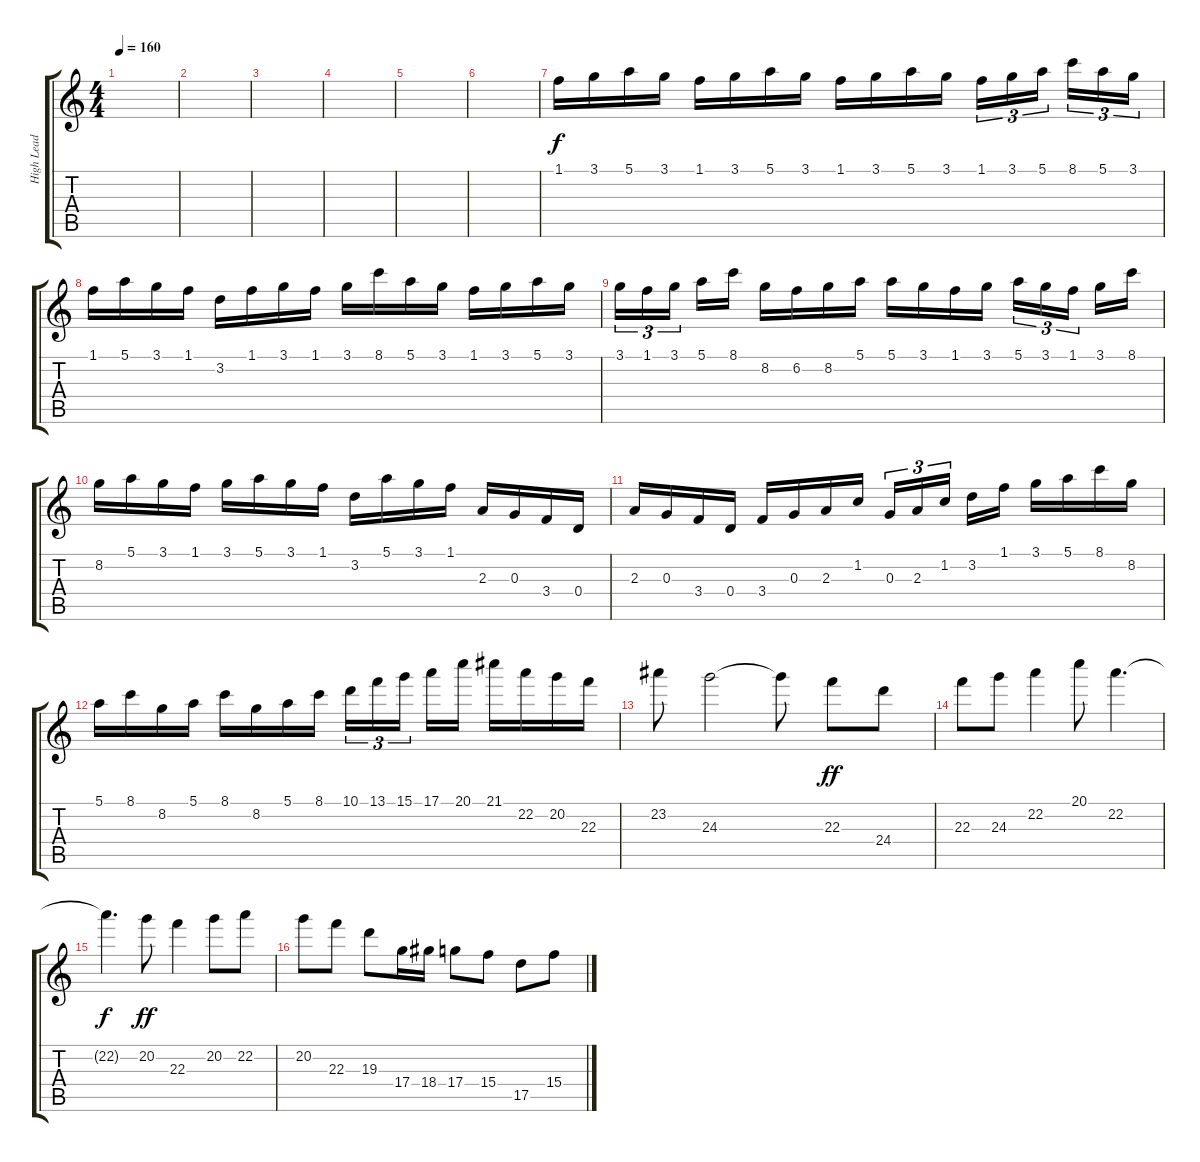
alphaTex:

\track ("High Lead" "High Lead") {instrument lead2sawtooth}
\staff {score tabs}
\tuning (E5 B4 G4 D4 A3 E3) {hide}
\ts (4 4)
\tempo 160
\clef g2
\ks c
|
|
|
|
|
|
1.1.16 3.1.16 5.1.16 3.1.16 1.1.16 3.1.16 5.1.16 3.1.16 1.1.16 3.1.16 5.1.16 3.1.16 1.1.16{tu (3 2)} 3.1.16{tu (3 2)} 5.1.16{tu (3 2) beam splitsecondary} 8.1.16{tu (3 2)} 5.1.16{tu (3 2)} 3.1.16{tu (3 2)} |
1.1.16 5.1.16 3.1.16 1.1.16 3.2.16 1.1.16 3.1.16 1.1.16 3.1.16 8.1.16 5.1.16 3.1.16 1.1.16 3.1.16 5.1.16 3.1.16 |
3.1.16{tu (3 2)} 1.1.16{tu (3 2)} 3.1.16{tu (3 2) beam splitsecondary} 5.1.16 8.1.16 8.2.16 6.2.16 8.2.16 5.1.16 5.1.16 3.1.16 1.1.16 3.1.16 5.1.16{tu (3 2)} 3.1.16{tu (3 2)} 1.1.16{tu (3 2) beam splitsecondary} 3.1.16 8.1.16 |
8.2.16 5.1.16 3.1.16 1.1.16 3.1.16 5.1.16 3.1.16 1.1.16 3.2.16 5.1.16 3.1.16 1.1.16 2.3.16 0.3.16 3.4.16 0.4.16 |
2.3.16 0.3.16 3.4.16 0.4.16 3.4.16 0.3.16 2.3.16 1.2.16 0.3.16{tu (3 2)} 2.3.16{tu (3 2)} 1.2.16{tu (3 2) beam splitsecondary} 3.2.16 1.1.16 3.1.16 5.1.16 8.1.16 8.2.16 |
5.1.16 8.1.16 8.2.16 5.1.16 8.1.16 8.2.16 5.1.16 8.1.16 10.1.16{tu (3 2)} 13.1.16{tu (3 2)} 15.1.16{tu (3 2) beam splitsecondary} 17.1.16 20.1.16 21.1.16 22.2.16 20.2.16 22.3.16 |
23.2.8 24.3.2 24.3{t}.8{dy f} 22.3.8{dy ff} 24.4.8 |
22.3.8 24.3.8 22.2.4 20.1.8 22.2.4{d} |
22.2{t}.4{d dy f} 20.2.8{dy ff} 22.3.4 20.2.8 22.2.8 |
20.2.8 22.3.8 19.3.8 17.4.16 18.4.16 17.4.8 15.4.8 17.5.8 15.4.8
